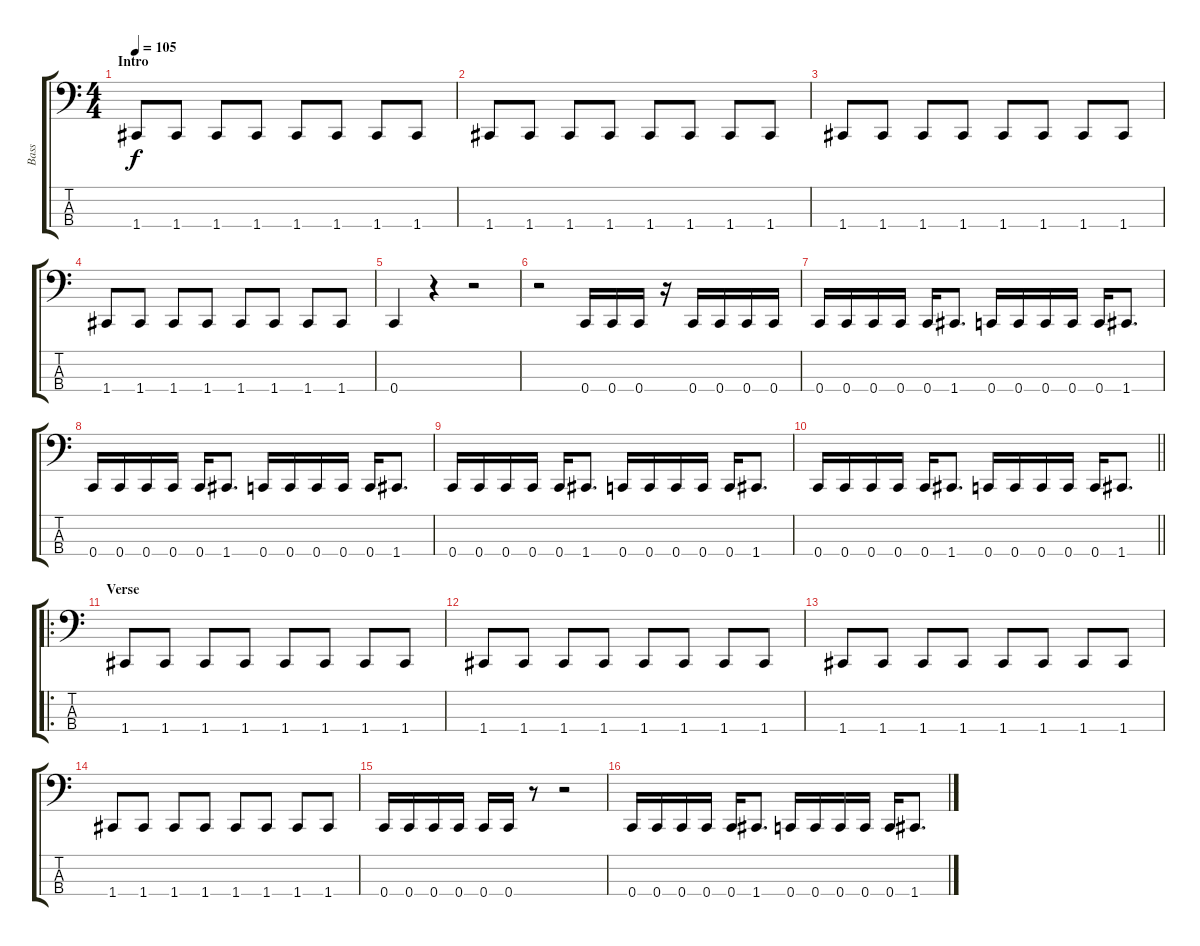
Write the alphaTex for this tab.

\track ("Bass" "Bass") {instrument electricbassfinger}
\staff {score tabs}
\tuning (F2 C2 G1 C1) {hide}
\ts (4 4)
\section ("" "Intro")
\tempo 105
\clef f4
\ks c
1.4.8{dy f instrument electricbassfinger} 1.4.8 1.4.8 1.4.8 1.4.8 1.4.8 1.4.8 1.4.8 |
1.4.8 1.4.8 1.4.8 1.4.8 1.4.8 1.4.8 1.4.8 1.4.8 |
1.4.8 1.4.8 1.4.8 1.4.8 1.4.8 1.4.8 1.4.8 1.4.8 |
1.4.8 1.4.8 1.4.8 1.4.8 1.4.8 1.4.8 1.4.8 1.4.8 |
0.4.4 r.4 r.2 |
r.2 0.4.16 0.4.16 0.4.16 r.16 0.4.16 0.4.16 0.4.16 0.4.16 |
0.4.16 0.4.16 0.4.16 0.4.16 0.4.16 1.4.8{d} 0.4.16 0.4.16 0.4.16 0.4.16 0.4.16 1.4.8{d} |
0.4.16 0.4.16 0.4.16 0.4.16 0.4.16 1.4.8{d} 0.4.16 0.4.16 0.4.16 0.4.16 0.4.16 1.4.8{d} |
0.4.16 0.4.16 0.4.16 0.4.16 0.4.16 1.4.8{d} 0.4.16 0.4.16 0.4.16 0.4.16 0.4.16 1.4.8{d} |
\barLineRight lightlight
0.4.16 0.4.16 0.4.16 0.4.16 0.4.16 1.4.8{d} 0.4.16 0.4.16 0.4.16 0.4.16 0.4.16 1.4.8{d} |
\ro
\section ("" "Verse")
1.4.8 1.4.8 1.4.8 1.4.8 1.4.8 1.4.8 1.4.8 1.4.8 |
1.4.8 1.4.8 1.4.8 1.4.8 1.4.8 1.4.8 1.4.8 1.4.8 |
1.4.8 1.4.8 1.4.8 1.4.8 1.4.8 1.4.8 1.4.8 1.4.8 |
1.4.8 1.4.8 1.4.8 1.4.8 1.4.8 1.4.8 1.4.8 1.4.8 |
0.4.16 0.4.16 0.4.16 0.4.16 0.4.16 0.4.16 r.8 r.2 |
0.4.16 0.4.16 0.4.16 0.4.16 0.4.16 1.4.8{d} 0.4.16 0.4.16 0.4.16 0.4.16 0.4.16 1.4.8{d}
